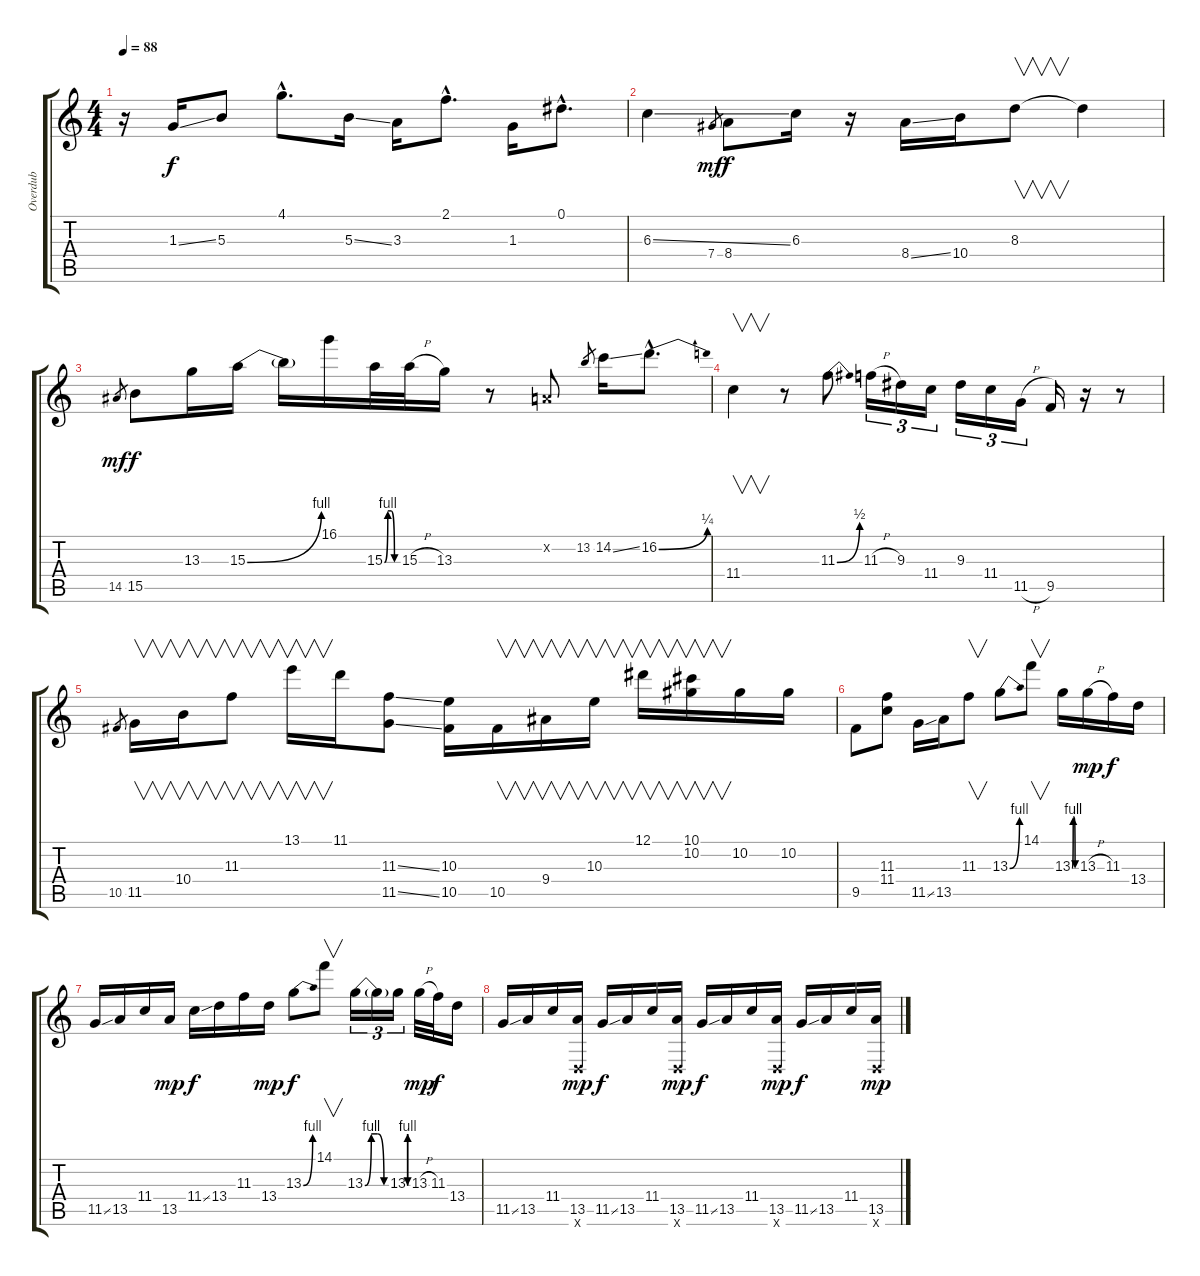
\track ("Overdub" "Overdub") {instrument fretlessbass}
\staff {score tabs}
\tuning (Eb4 Bb3 Gb3 Db3 Ab2 Eb2) {hide}
\ts (4 4)
\tempo 88
\clef g2
\ks c
r.16{dy f} 1.3{ss}.16 5.3.8 4.1{hac}.8{d} 5.3{ss}.16 3.3.16 2.1{hac}.8{d} 1.3.16 0.1{hac}.8{d} |
6.3{ss}.4 7.4.8{gr dy mf} 8.4.8{dy f} 6.3.16 r.16 8.4{ss}.16 10.4.16 8.3.8{v} 8.3{t}.4 |
14.5.8{gr dy mf} 15.5.8{dy f} 13.3.16 15.3{be (bend 0 0 60 4)}.16 15.3{t}.16 16.1.16 15.3{be (custom 0 0 15 4 30 4 45 0 60 0)}.32 15.3{h}.32 13.3.16 r.8 -1.2{x}.8 13.2.8{gr} 14.2{ss}.16 16.2{be (bend 0 0 60 1) hac}.8{d} |
11.4.4{v} r.8 11.3{be (bend 0 0 60 2)}.8 11.3{h}.16{tu (3 2)} 9.3.16{tu (3 2)} 11.4.16{tu (3 2)} 9.3.16{tu (3 2)} 11.4.16{tu (3 2)} 11.5{h}.16{tu (3 2)} 9.5.16 r.16 r.8 |
10.5.8{gr} 11.5.16{v} 10.4.16{v} 11.3.8{v} 13.1.16{v} 11.1.16 (11.3{ss} 11.5{ss}).8 (10.3 10.5).16 10.5.16{v} 9.4.16{v} 10.3.16{v} 12.1.16{v} (10.1 10.2).16{v} 10.2.16 10.2.16 |
9.5.8 (11.3 11.4).8 11.5{ss}.16 13.5.16 11.3.8{v} 13.3{be (bend 0 0 60 4)}.8 14.1.8{v} 13.3{be (custom 0 0 15 4 30 4 45 0 60 0)}.16 13.3{h}.16{dy mp} 11.3.16{dy f} 13.4.16 |
11.5{ss}.16 13.5.16 11.4.16 13.5.16{dy mp} 11.4{ss}.16{dy f} 13.4.16 11.3.16 13.4.16{dy mp} 13.3{be (bend 0 0 60 4)}.8{dy f} 14.1.8{v} 13.3{be (custom 0 0 15 4 30 4 45 0 60 0)}.16{tu (3 2)} 13.3{t}.16{tu (3 2)} 13.3{be (custom 0 0 15 4 30 4 45 0 60 0)}.16{tu (3 2)} 13.3{h}.32{dy mp} 11.3.32{dy f} 13.4.16 |
11.5{ss}.16 13.5.16 11.4.16 (13.5 -1.6{x}).16{dy mp} 11.5{ss}.16{dy f} 13.5.16 11.4.16 (13.5 -1.6{x}).16{dy mp} 11.5{ss}.16{dy f} 13.5.16 11.4.16 (13.5 -1.6{x}).16{dy mp} 11.5{ss}.16{dy f} 13.5.16 11.4.16 (13.5 -1.6{x}).16{dy mp}
